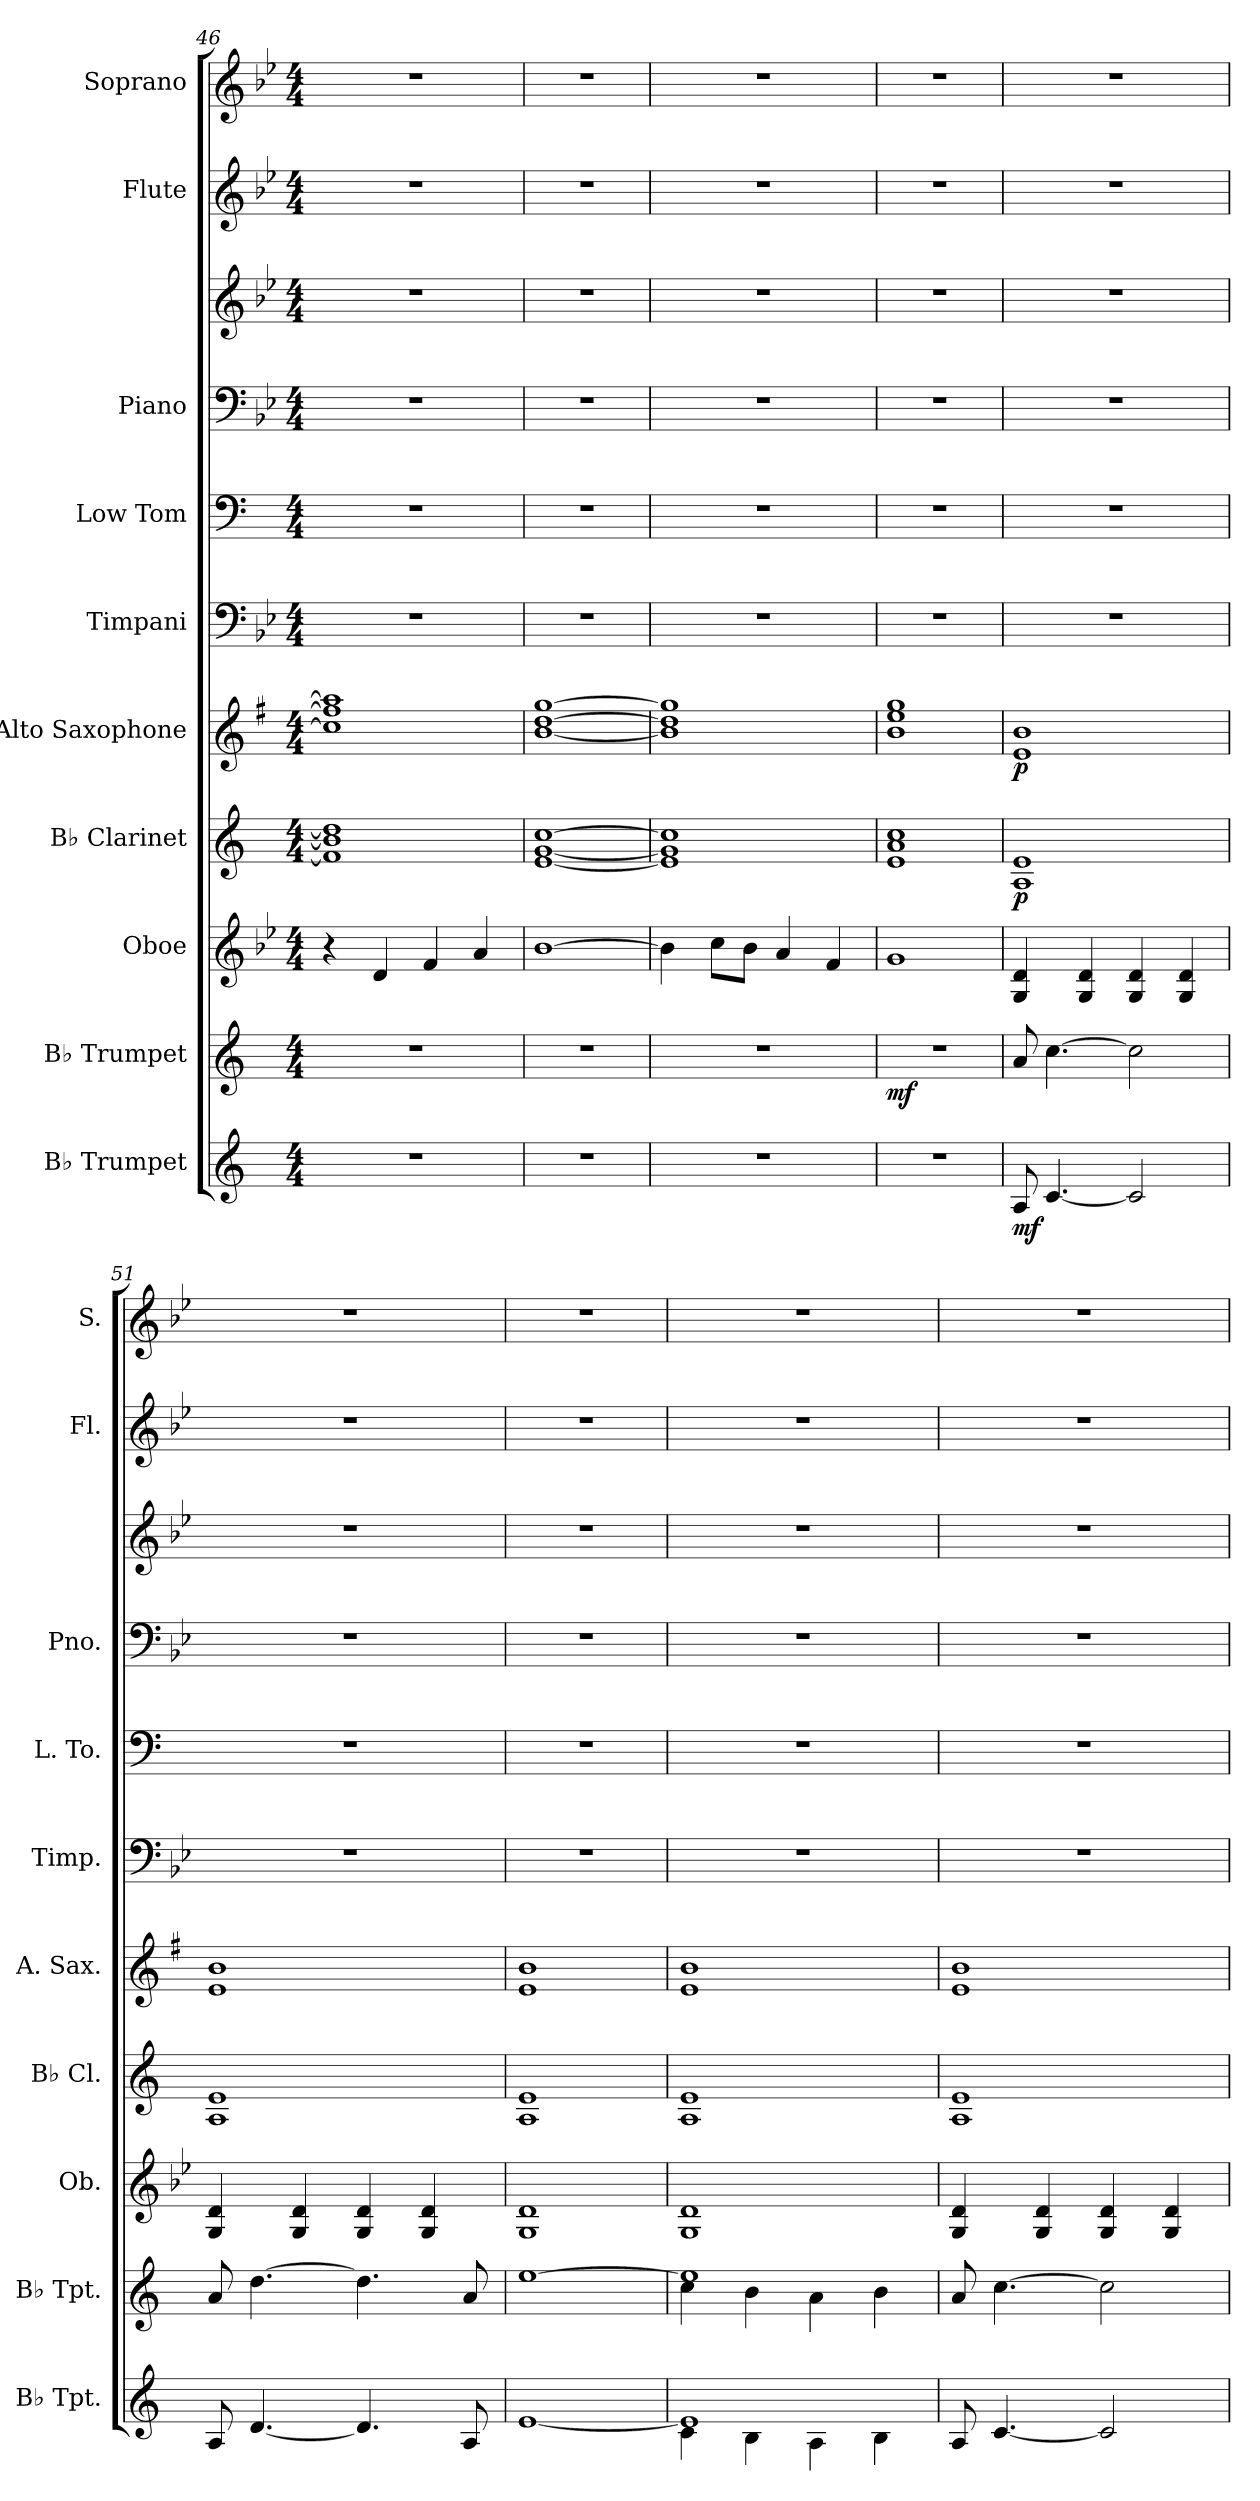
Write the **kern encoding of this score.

**kern	**dynam	**kern	**dynam	**kern	**kern	**dynam	**kern	**dynam	**kern	**kern	**kern	**kern	**kern	**kern
*part10	*part10	*part9	*part9	*part8	*part7	*part7	*part6	*part6	*part5	*part4	*part3	*part3	*part2	*part1
*staff11	*staff11	*staff10	*staff10	*staff9	*staff8	*staff8	*staff7	*staff7	*staff6	*staff5	*staff4	*staff3	*staff2	*staff1
*I"B♭ Trumpet	*	*I"B♭ Trumpet	*	*I"Oboe	*I"B♭ Clarinet	*	*I"Alto Saxophone	*	*I"Timpani	*I"Low Tom	*I"Piano	*	*I"Flute	*I"Soprano
*I'B♭ Tpt.	*	*I'B♭ Tpt.	*	*I'Ob.	*I'B♭ Cl.	*	*I'A. Sax.	*	*I'Timp.	*I'L. To.	*I'Pno.	*	*I'Fl.	*I'S.
!!LO:PB:g=z
*clefG2	*	*clefG2	*	*clefG2	*clefG2	*	*clefG2	*	*clefF4	*clefF4	*clefF4	*clefG2	*clefG2	*clefG2
*ITrd1c2	*	*ITrd1c2	*	*	*ITrd1c2	*	*ITrd5c9	*	*	*	*	*	*	*
*k[b-e-]	*	*k[b-e-]	*	*k[b-e-]	*k[b-e-]	*	*k[b-e-]	*	*k[b-e-]	*k[]	*k[b-e-]	*k[b-e-]	*k[b-e-]	*k[b-e-]
*M4/4	*	*M4/4	*	*M4/4	*M4/4	*	*M4/4	*	*M4/4	*M4/4	*M4/4	*M4/4	*M4/4	*M4/4
=46	=46	=46	=46	=46	=46	=46	=46	=46	=46	=46	=46	=46	=46	=46
1r	.	1r	.	4r	1e] 1a] 1cc]	.	1e] 1a] 1cc]	.	1r	1r	1r	1r	1r	1r
.	.	.	.	4d/	.	.	.	.	.	.	.	.	.	.
.	.	.	.	4f/	.	.	.	.	.	.	.	.	.	.
.	.	.	.	4a/	.	.	.	.	.	.	.	.	.	.
=47	=47	=47	=47	=47	=47	=47	=47	=47	=47	=47	=47	=47	=47	=47
1r	.	1r	.	[1b-	[1d [1f [1b-	.	[1d [1f [1b-	.	1r	1r	1r	1r	1r	1r
=48	=48	=48	=48	=48	=48	=48	=48	=48	=48	=48	=48	=48	=48	=48
1r	.	1r	.	4b-\]	1d] 1f] 1b-]	.	1d] 1f] 1b-]	.	1r	1r	1r	1r	1r	1r
.	.	.	.	8cc\L	.	.	.	.	.	.	.	.	.	.
.	.	.	.	8b-\J	.	.	.	.	.	.	.	.	.	.
.	.	.	.	4a/	.	.	.	.	.	.	.	.	.	.
.	.	.	.	4f/	.	.	.	.	.	.	.	.	.	.
=49	=49	=49	=49	=49	=49	=49	=49	=49	=49	=49	=49	=49	=49	=49
!	!	!	!LO:DY:b	!	!	!	!	!	!	!	!	!	!	!
1r	.	1r	mf	1g	1d 1g 1b-	.	1d 1g 1b-	.	1r	1r	1r	1r	1r	1r
=50	=50	=50	=50	=50	=50	=50	=50	=50	=50	=50	=50	=50	=50	=50
!	!LO:DY:b	!	!	!	!	!LO:DY:b	!	!LO:DY:b	!	!	!	!	!	!
8G/	mf	8g/	.	4G/ 4d/	1G 1d	p	1G 1d	p	1r	1r	1r	1r	1r	1r
[4.B-/	.	[4.b-\	.	.	.	.	.	.	.	.	.	.	.	.
.	.	.	.	4G/ 4d/	.	.	.	.	.	.	.	.	.	.
2B-/]	.	2b-\]	.	4G/ 4d/	.	.	.	.	.	.	.	.	.	.
.	.	.	.	4G/ 4d/	.	.	.	.	.	.	.	.	.	.
=51	=51	=51	=51	=51	=51	=51	=51	=51	=51	=51	=51	=51	=51	=51
8G/	.	8g/	.	4G/ 4d/	1G 1d	.	1G 1d	.	1r	1r	1r	1r	1r	1r
[4.c/	.	[4.cc\	.	.	.	.	.	.	.	.	.	.	.	.
.	.	.	.	4G/ 4d/	.	.	.	.	.	.	.	.	.	.
4.c/]	.	4.cc\]	.	4G/ 4d/	.	.	.	.	.	.	.	.	.	.
.	.	.	.	4G/ 4d/	.	.	.	.	.	.	.	.	.	.
8G/	.	8g/	.	.	.	.	.	.	.	.	.	.	.	.
=52	=52	=52	=52	=52	=52	=52	=52	=52	=52	=52	=52	=52	=52	=52
[1d	.	[1dd	.	1G 1d	1G 1d	.	1G 1d	.	1r	1r	1r	1r	1r	1r
=53	=53	=53	=53	=53	=53	=53	=53	=53	=53	=53	=53	=53	=53	=53
*^	*	*^	*	*	*	*	*	*	*	*	*	*	*	*
1d]	4B-\	.	1dd]	4b-\	.	1G 1d	1G 1d	.	1G 1d	.	1r	1r	1r	1r	1r	1r
.	4A\	.	.	4a\	.	.	.	.	.	.	.	.	.	.	.	.
.	4G\	.	.	4g\	.	.	.	.	.	.	.	.	.	.	.	.
.	4A\	.	.	4a\	.	.	.	.	.	.	.	.	.	.	.	.
*v	*v	*	*	*	*	*	*	*	*	*	*	*	*	*	*	*
*	*	*v	*v	*	*	*	*	*	*	*	*	*	*	*	*
!!LO:PB:g=z
=54	=54	=54	=54	=54	=54	=54	=54	=54	=54	=54	=54	=54	=54	=54
8G/	.	8g/	.	4G/ 4d/	1G 1d	.	1G 1d	.	1r	1r	1r	1r	1r	1r
[4.B-/	.	[4.b-\	.	.	.	.	.	.	.	.	.	.	.	.
.	.	.	.	4G/ 4d/	.	.	.	.	.	.	.	.	.	.
2B-/]	.	2b-\]	.	4G/ 4d/	.	.	.	.	.	.	.	.	.	.
.	.	.	.	4G/ 4d/	.	.	.	.	.	.	.	.	.	.
=	=	=	=	=	=	=	=	=	=	=	=	=	=	=
*-	*-	*-	*-	*-	*-	*-	*-	*-	*-	*-	*-	*-	*-	*-
